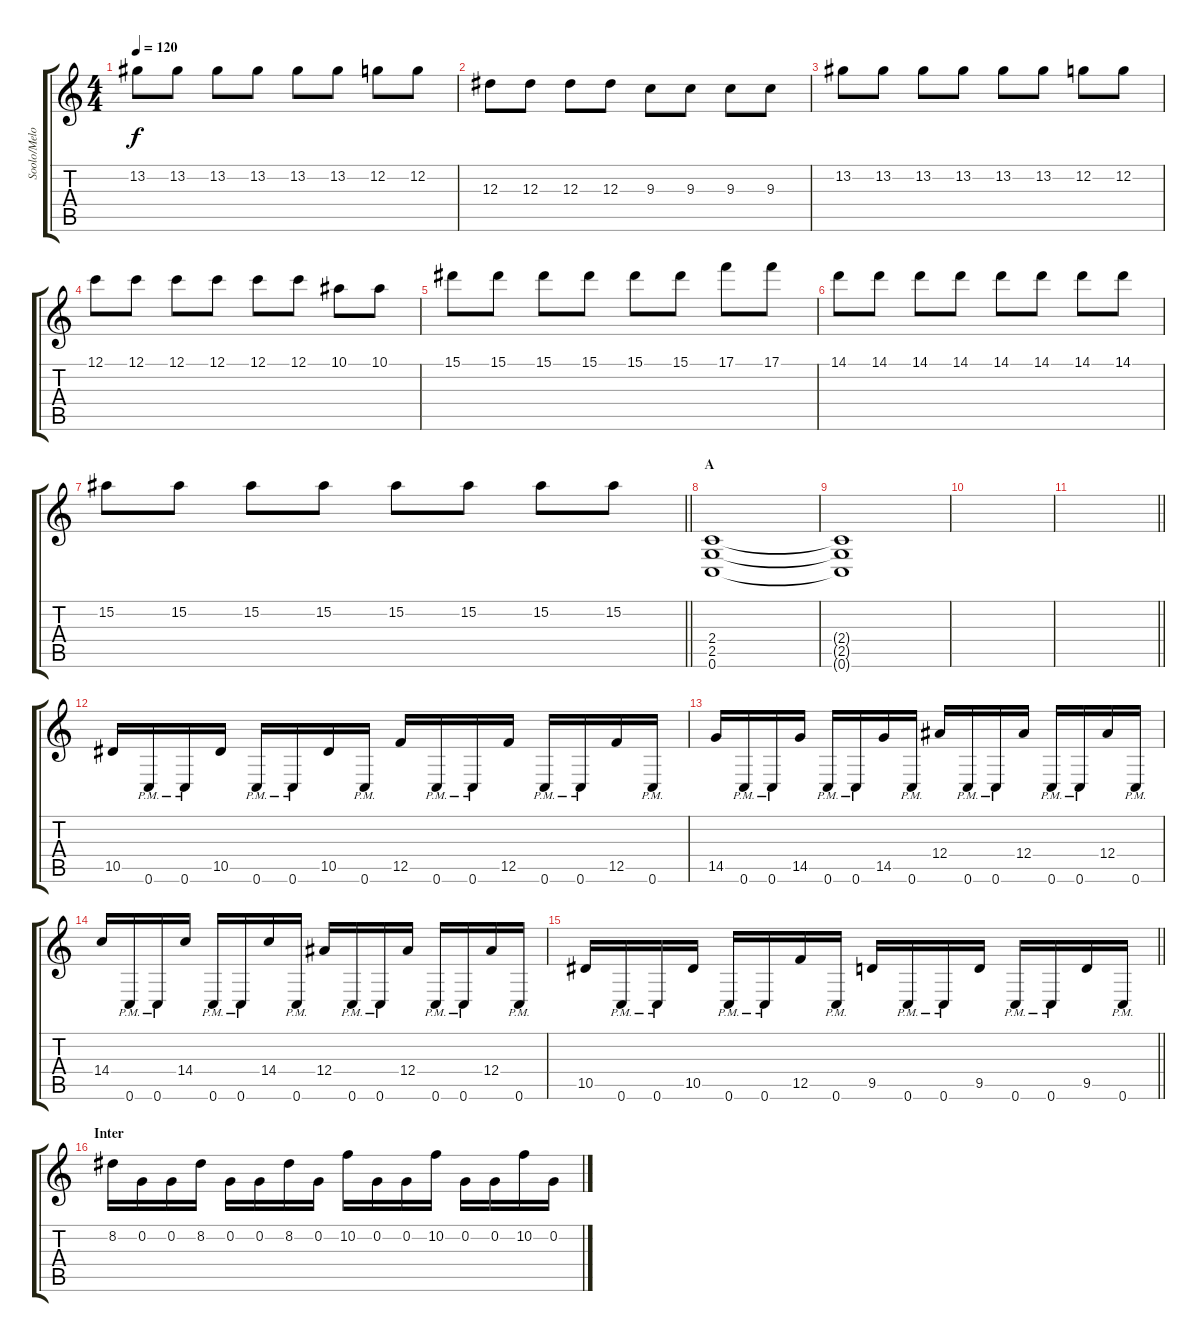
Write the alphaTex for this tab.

\track ("Soolo/Melodia Särö" "Soolo/Melo") {instrument distortionguitar}
\staff {score tabs}
\tuning (C4 G3 Eb3 Bb2 F2 C2) {hide}
\ts (4 4)
\tempo 120
\clef g2
\ks c
13.2.8{dy f} 13.2.8 13.2.8 13.2.8 13.2.8 13.2.8 12.2.8 12.2.8 |
12.3.8 12.3.8 12.3.8 12.3.8 9.3.8 9.3.8 9.3.8 9.3.8 |
13.2.8 13.2.8 13.2.8 13.2.8 13.2.8 13.2.8 12.2.8 12.2.8 |
12.1.8 12.1.8 12.1.8 12.1.8 12.1.8 12.1.8 10.1.8 10.1.8 |
15.1.8 15.1.8 15.1.8 15.1.8 15.1.8 15.1.8 17.1.8 17.1.8 |
14.1.8 14.1.8 14.1.8 14.1.8 14.1.8 14.1.8 14.1.8 14.1.8 |
\barLineRight lightlight
15.2.8 15.2.8 15.2.8 15.2.8 15.2.8 15.2.8 15.2.8 15.2.8 |
\section ("" "A")
(2.4 2.5 0.6).1 |
(2.4{t} 2.5{t} 0.6{t}).1 |
|
\barLineRight lightlight
|
10.5.16 0.6{pm}.16 0.6{pm}.16 10.5.16 0.6{pm}.16 0.6{pm}.16 10.5.16 0.6{pm}.16 12.5.16 0.6{pm}.16 0.6{pm}.16 12.5.16 0.6{pm}.16 0.6{pm}.16 12.5.16 0.6{pm}.16 |
14.5.16 0.6{pm}.16 0.6{pm}.16 14.5.16 0.6{pm}.16 0.6{pm}.16 14.5.16 0.6{pm}.16 12.4.16 0.6{pm}.16 0.6{pm}.16 12.4.16 0.6{pm}.16 0.6{pm}.16 12.4.16 0.6{pm}.16 |
14.4.16 0.6{pm}.16 0.6{pm}.16 14.4.16 0.6{pm}.16 0.6{pm}.16 14.4.16 0.6{pm}.16 12.4.16 0.6{pm}.16 0.6{pm}.16 12.4.16 0.6{pm}.16 0.6{pm}.16 12.4.16 0.6{pm}.16 |
\barLineRight lightlight
10.5.16 0.6{pm}.16 0.6{pm}.16 10.5.16 0.6{pm}.16 0.6{pm}.16 12.5.16 0.6{pm}.16 9.5.16 0.6{pm}.16 0.6{pm}.16 9.5.16 0.6{pm}.16 0.6{pm}.16 9.5.16 0.6{pm}.16 |
\section ("" "Inter")
8.2.16 0.2.16 0.2.16 8.2.16 0.2.16 0.2.16 8.2.16 0.2.16 10.2.16 0.2.16 0.2.16 10.2.16 0.2.16 0.2.16 10.2.16 0.2.16
